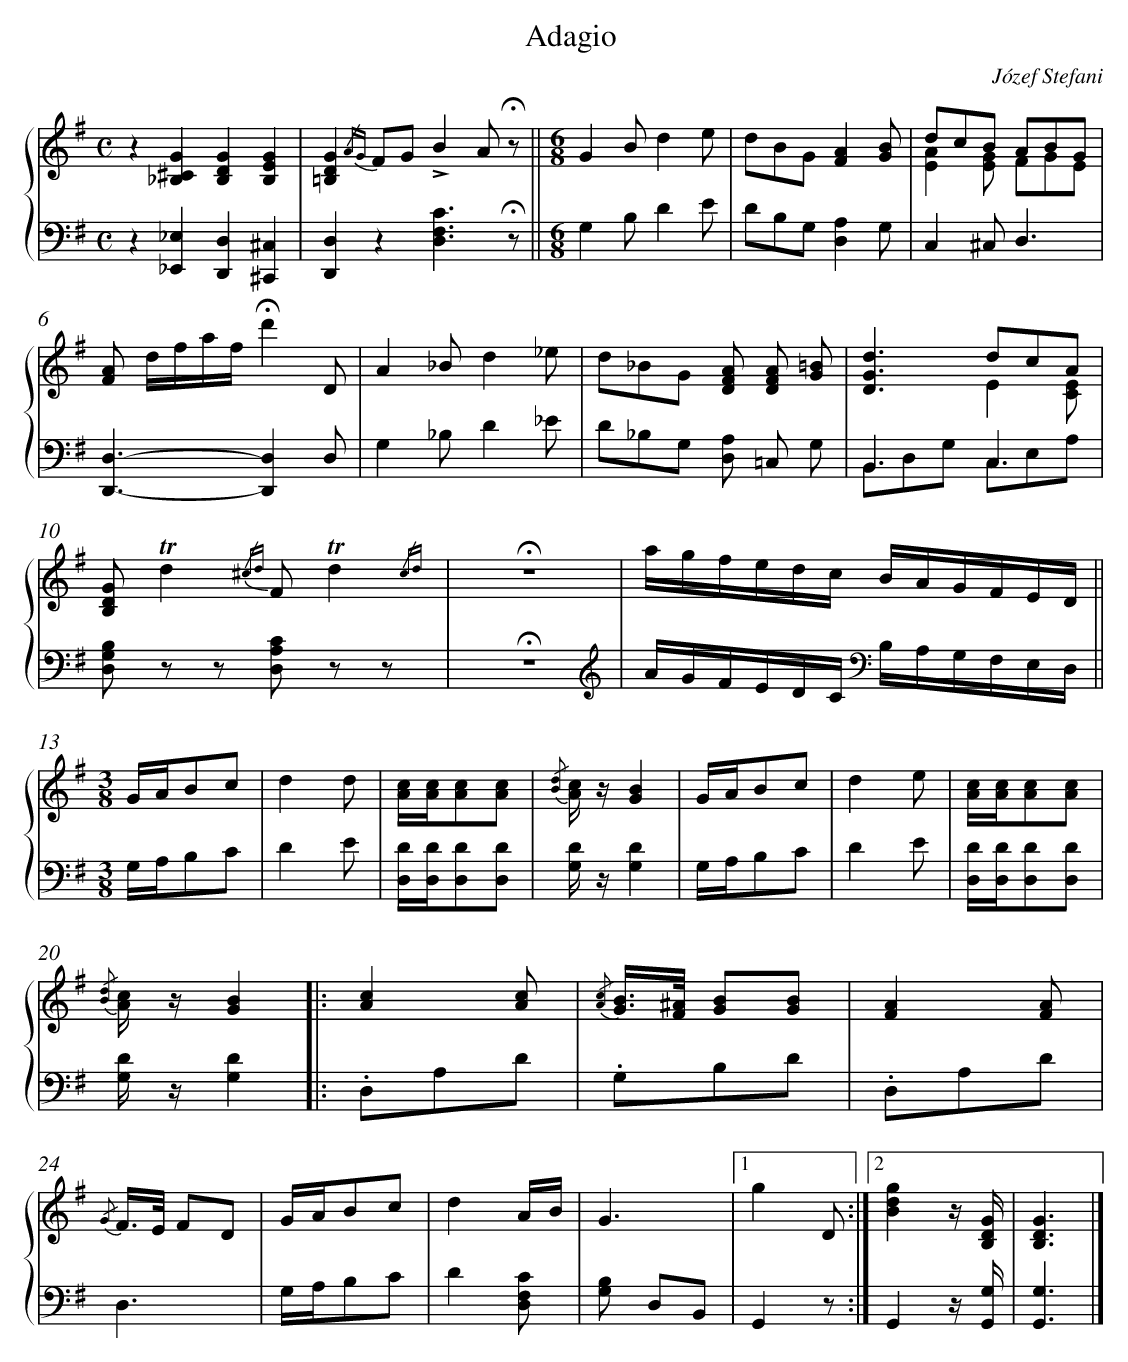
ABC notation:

X:1
T: Adagio
C: Józef Stefani
L: 1/8
M: C
%%staves {1 2}
V: 1 clef=treble
V: 2 clef=bass
K: G
[V:1] z2[G2^C2_B,2][G2D2B,2][G2E2B,2] |
[V:2] z2[_E,2_E,,2][D,2D,,2][^C,2^C,,2] |
[V:1] [G2D2=B,2]{/AG} FG!accent!B2A !fermata!z ||
[V:2] [D,2D,,2]z2[C3F,3D,3]!fermata!z ||
[V:1] [M:6/8]G2Bd2e |
[V:2] [M:6/8]G,2B,D2E |
[V:1] dBG[A2F2][BG] |
[V:2] DB,G,[A,2D,2]G, |
[V:1] dcB ABG & [A2E2][GE] FGE |
[V:2] C,2^C,D,3 |
[V:1] [AF] d/f/a/f/!fermata!d'2D |
[V:2] [D,3D,,3]-[D,2D,,2]D, |
[V:1] A2_Bd2_e |
[V:2] G,2_B,D2_E |
[V:1] d_BG [AFD] [AFD] [=BG] |
[V:2] D_B,G, [A,D,] =C, G, |
[V:1] [d2G2D2]>d2cA & x3E2[EC] |
[V:2] B,,3C,3 & B,,D,G, C,E,A, |
[V:1] [GDB,]!trill!d2{/^cd} F!trill!d2{/cd} |
[V:2] [B,G,D,] z z [CA,D,] z z |
[V:1] !fermata!z6 |
[V:2] !fermata!z6 |
[V:1] a/g/f/e/d/c/ B/A/G/F/E/D/ ||
[V:2] [K:clef=treble]A/G/F/E/D/C/[K:clef=bass] B,/A,/G,/F,/E,/D,/ ||
[V:1] [M:3/8]G/A/Bc |
[V:2] [M:3/8]G,/A,/B,C |
[V:1] d2d |
[V:2] D2E |
[V:1] [c/A/][c/A/][cA][cA] |
[V:2] [D/D,/][D/D,/][DD,][DD,] |
[V:1] {/[dB]} [c/A/] z/[B2G2] |
[V:2] [D/G,/] z/[D2G,2] |
[V:1] G/A/Bc |
[V:2] G,/A,/B,C |
[V:1] d2e |
[V:2] D2E |
[V:1] [c/A/][c/A/][cA][cA] |
[V:2] [D/D,/][D/D,/][DD,][DD,] |
[V:1] {/[dB]} [c/A/] z/[B2G2] ]|:
[V:2] [D/G,/] z/[D2G,2] ]|:
[V:1] [c2A2][cA] |
[V:2] .D,A,D |
[V:1] {/[cA]} [B/G/]>[^A/F/] [BG][BG] |
[V:2] .G,B,D |
[V:1] [A2F2][AF] |
[V:2] .D,A,D |
[V:1] {/G} F/>E/ FD |
[V:2] D,3 |
[V:1] G/A/Bc |
[V:2] G,/A,/B,C |
[V:1] d2A/B/ |
[V:2] D2[CF,D,] |
[V:1] G3 |[1
[V:2] [B,G,] D,B,, |
[V:1] g2D :|][2
[V:2] G,,2z :|]
[V:1] [g2d2B2]z/ [G/D/B,/] |
[V:2] G,,2z/ [G,/G,,/] |
[V:1] [G3D3B,3] |]
[V:2] [G,3G,,3] |]
